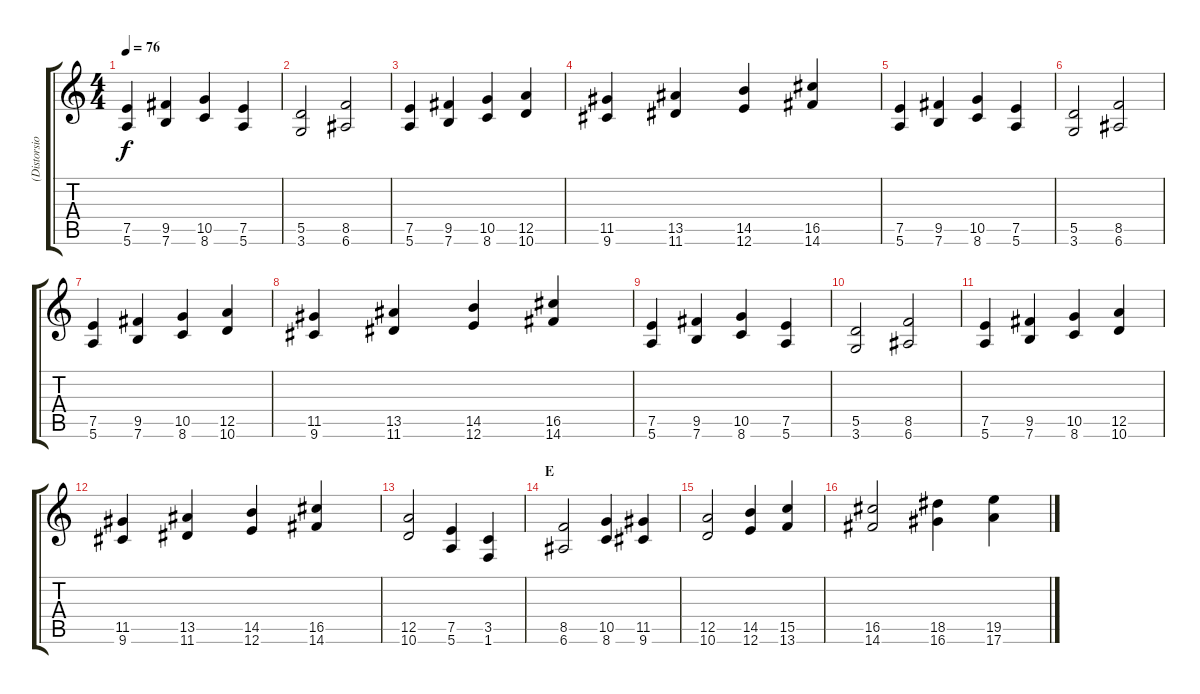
\track ("(Distorsion)" "(Distorsio") {instrument distortionguitar}
\staff {score tabs}
\tuning (E4 B3 G3 D3 A2 E2) {hide}
\ts (4 4)
\tempo 76
\clef g2
\ks c
(7.5 5.6).4{dy f} (9.5 7.6).4 (10.5 8.6).4 (7.5 5.6).4 |
(5.5 3.6).2 (8.5 6.6).2 |
(7.5 5.6).4 (9.5 7.6).4 (10.5 8.6).4 (12.5 10.6).4 |
(11.5 9.6).4 (13.5 11.6).4 (14.5 12.6).4 (16.5 14.6).4 |
(7.5 5.6).4 (9.5 7.6).4 (10.5 8.6).4 (7.5 5.6).4 |
(5.5 3.6).2 (8.5 6.6).2 |
(7.5 5.6).4 (9.5 7.6).4 (10.5 8.6).4 (12.5 10.6).4 |
(11.5 9.6).4 (13.5 11.6).4 (14.5 12.6).4 (16.5 14.6).4 |
(7.5 5.6).4 (9.5 7.6).4 (10.5 8.6).4 (7.5 5.6).4 |
(5.5 3.6).2 (8.5 6.6).2 |
(7.5 5.6).4 (9.5 7.6).4 (10.5 8.6).4 (12.5 10.6).4 |
(11.5 9.6).4 (13.5 11.6).4 (14.5 12.6).4 (16.5 14.6).4 |
(12.5 10.6).2 (7.5 5.6).4 (3.5 1.6).4 |
\section ("" "E")
(8.5 6.6).2 (10.5 8.6).4 (11.5 9.6).4 |
(12.5 10.6).2 (14.5 12.6).4 (15.5 13.6).4 |
(16.5 14.6).2 (18.5 16.6).4 (19.5 17.6).4
